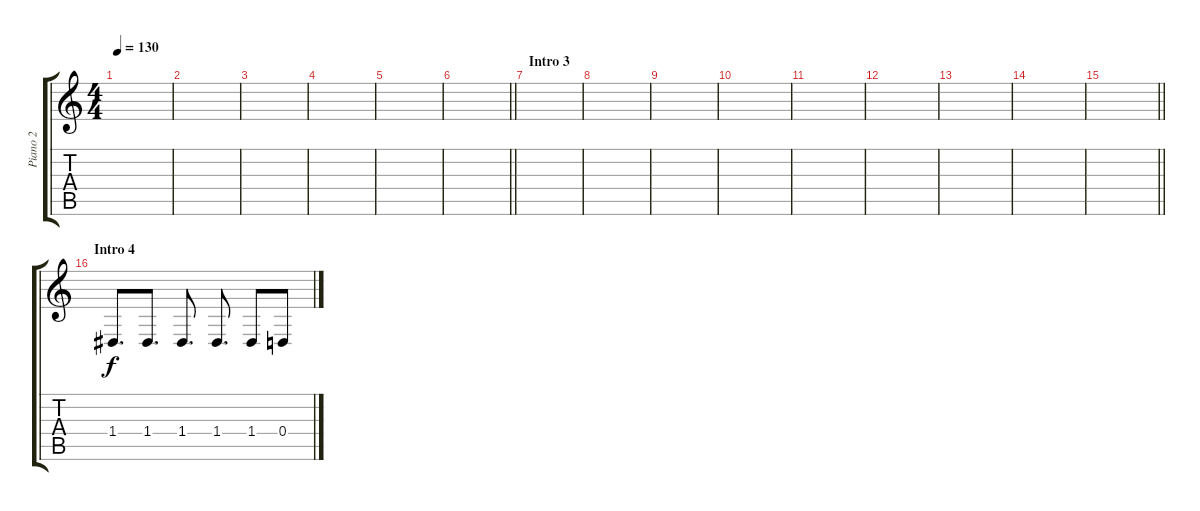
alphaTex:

\track ("Piano 2" "Piano 2") {instrument acousticgrandpiano}
\staff {score tabs}
\tuning (E4 B3 G3 D3 A2 E2) {hide}
\ts (4 4)
\tempo 130
\clef g2
\ks c
|
|
|
|
|
\barLineRight lightlight
|
\section ("" "Intro 3")
|
|
|
|
|
|
|
|
\barLineRight lightlight
|
\section ("" "Intro 4")
1.4.8{d volume 16 instrument fretlessbass} 1.4.8{d} 1.4.8{d} 1.4.8{d} 1.4.8 0.4.8
